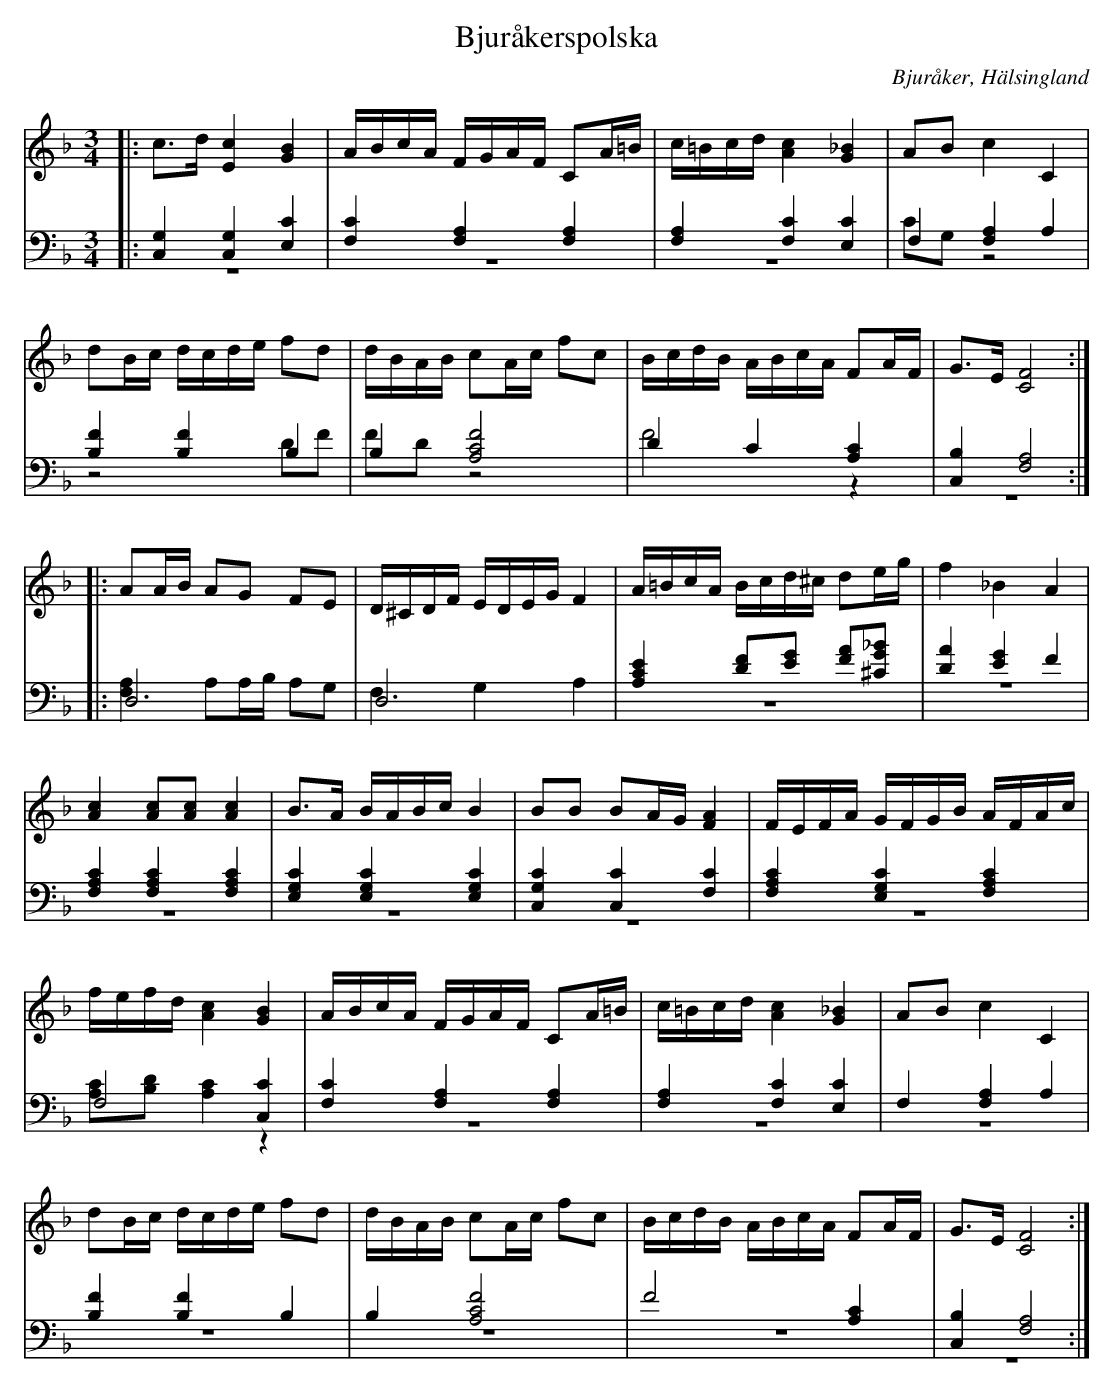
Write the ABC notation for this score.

X:1
T: Bjuråkerspolska
O: Bjuråker, Hälsingland
M: 3/4
L: 1/16
K: F
V:1
V:2
V:3 merge
V:1
|: c2>d2 [E4c4] [G4B4]|ABcA FGAF C2A=B|c=Bcd [A4c4] [G4_B4]|A2B2 c4 C4 |
d2Bc dcde f2d2|dBAB c2Ac f2c2|BcdB ABcA F2AF|G2>E2 [C8F8]:|
|:A2AB A2G2 F2E2|D^CDF EDEG F4|A=BcA Bcd^c d2eg|f4 _B4 A4 |
[A4c4] [A2c2][A2c2] [A4c4]|B2>A2 BABc B4|B2B2 B2AG [F4A4]|FEFA GFGB AFAc|
fefd [A4c4] [G4B4]|ABcA FGAF C2A=B|c=Bcd [A4c4] [G4_B4]|A2B2 c4 C4 |
d2Bc dcde f2d2|dBAB c2Ac f2c2|BcdB ABcA F2AF|G2>E2 [C8F8]:|
V:2 clef=bass
|: [C,4G,4] [C,4G,4] [E,4C4]|[F,4C4] [F,4A,4] [F,4A,4]|[F,4A,4] [F,4C4] [E,4C4]| F,4 [F,4A,4] A,4|
[B,4F4] [B,4F4] B,4|B,4 [A,8C8F8]|D4 C4 [A,4C4]|[C,4B,4] [F,8A,8]:|
|:D,12|D,12|[A,4C4E4] [D2F2][E2G2] [F2A2][^C2G2_B2]|
[D4A4] [E4G4] F4|[F,4A,4C4] [F,4A,4C4] [F,4A,4C4]|[E,4G,4C4] [E,4G,4C4] [E,4G,4C4]|[C,4G,4C4] [C,4C4] [F,4C4]|
[F,4A,4C4] [E,4G,4C4] [F,4A,4C4]|F,8 [C,4C4]|[F,4C4] [F,4A,4] [F,4A,4]|[F,4A,4] [F,4C4] [E,4C4]|
F,4 [F,4A,4] A,4|[B,4F4] [B,4F4] B,4|B,4 [A,8C8F8]|F8  [A,4C4]|[C,4B,4] [F,8A,8]:|
V:3 clef=bass
|:z12|z12|z12|C2G,2 z8 |
z8 D2F2|F2D2 z8|F8 z4|z12:|
|:[F,4A,4] A,2A,B, A,2G,2|F,4 G,4 A,4|z12|z12 |
z12|z12|z12|z12|
[A,2C2][B,2D2] [A,4C4] z4|z12|z12|z12 |
z12|z12|z12|z12:|
